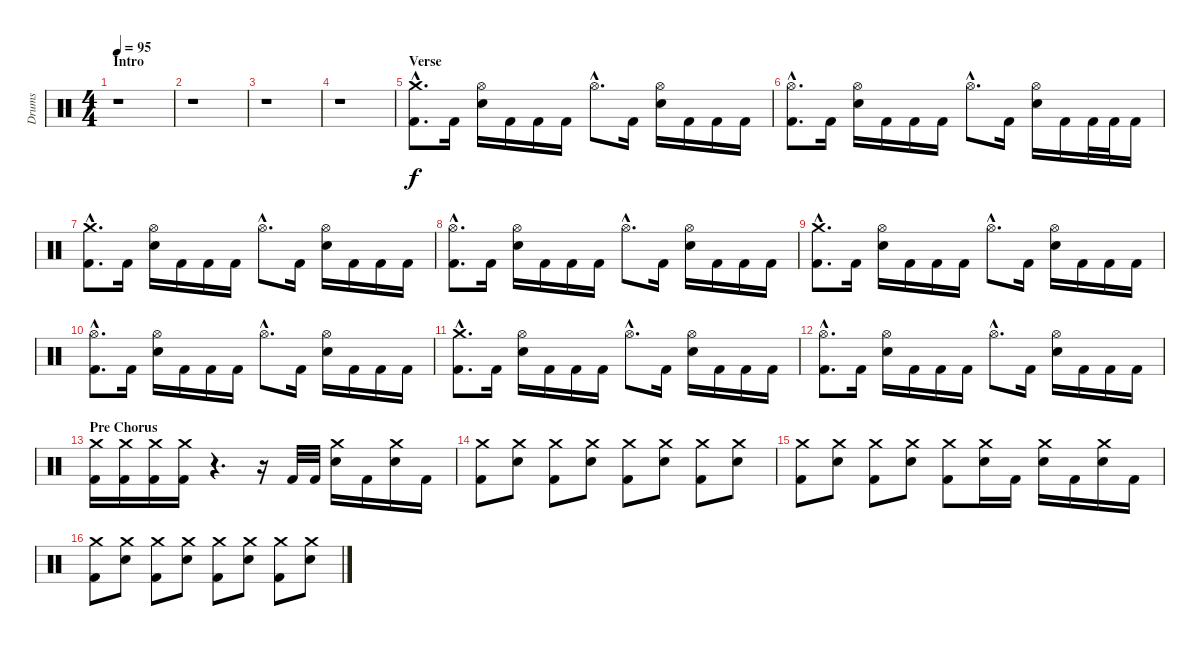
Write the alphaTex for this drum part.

\track ("Drums" "Drums") {instrument percussion}
\staff {score}
\articulation defaults
\ts (4 4)
\section ("" "Intro")
\tempo 95
\clef neutral
\ks c
r.1{dy f} |
r.1 |
r.1 |
r.1 |
\section ("" "Verse")
("Crash medium (hit)"{hac} "Kick (hit) 2"{hac}).8{d} "Kick (hit) 2".16 ("Hi-Hat (open)" "Electric Snare (hit)").16 "Kick (hit) 2".16 "Kick (hit) 2".16 "Kick (hit) 2".16 "Hi-Hat (open)"{hac}.8{d} "Kick (hit) 2".16 ("Hi-Hat (open)" "Electric Snare (hit)").16 "Kick (hit) 2".16 "Kick (hit) 2".16 "Kick (hit) 2".16 |
("Hi-Hat (open)"{hac} "Kick (hit) 2"{hac}).8{d} "Kick (hit) 2".16 ("Hi-Hat (open)" "Electric Snare (hit)").16 "Kick (hit) 2".16 "Kick (hit) 2".16 "Kick (hit) 2".16 "Hi-Hat (open)"{hac}.8{d} "Kick (hit) 2".16 ("Hi-Hat (open)" "Electric Snare (hit)").16 "Kick (hit) 2".16 "Kick (hit) 2".32 "Kick (hit) 2".32 "Kick (hit) 2".16 |
("Crash medium (hit)"{hac} "Kick (hit) 2"{hac}).8{d} "Kick (hit) 2".16 ("Hi-Hat (open)" "Electric Snare (hit)").16 "Kick (hit) 2".16 "Kick (hit) 2".16 "Kick (hit) 2".16 "Hi-Hat (open)"{hac}.8{d} "Kick (hit) 2".16 ("Hi-Hat (open)" "Electric Snare (hit)").16 "Kick (hit) 2".16 "Kick (hit) 2".16 "Kick (hit) 2".16 |
("Hi-Hat (open)"{hac} "Kick (hit) 2"{hac}).8{d} "Kick (hit) 2".16 ("Hi-Hat (open)" "Electric Snare (hit)").16 "Kick (hit) 2".16 "Kick (hit) 2".16 "Kick (hit) 2".16 "Hi-Hat (open)"{hac}.8{d} "Kick (hit) 2".16 ("Hi-Hat (open)" "Electric Snare (hit)").16 "Kick (hit) 2".16 "Kick (hit) 2".16 "Kick (hit) 2".16 |
("Crash medium (hit)"{hac} "Kick (hit) 2"{hac}).8{d} "Kick (hit) 2".16 ("Hi-Hat (open)" "Electric Snare (hit)").16 "Kick (hit) 2".16 "Kick (hit) 2".16 "Kick (hit) 2".16 "Hi-Hat (open)"{hac}.8{d} "Kick (hit) 2".16 ("Hi-Hat (open)" "Electric Snare (hit)").16 "Kick (hit) 2".16 "Kick (hit) 2".16 "Kick (hit) 2".16 |
("Hi-Hat (open)"{hac} "Kick (hit) 2"{hac}).8{d} "Kick (hit) 2".16 ("Hi-Hat (open)" "Electric Snare (hit)").16 "Kick (hit) 2".16 "Kick (hit) 2".16 "Kick (hit) 2".16 "Hi-Hat (open)"{hac}.8{d} "Kick (hit) 2".16 ("Hi-Hat (open)" "Electric Snare (hit)").16 "Kick (hit) 2".16 "Kick (hit) 2".16 "Kick (hit) 2".16 |
("Crash medium (hit)"{hac} "Kick (hit) 2"{hac}).8{d} "Kick (hit) 2".16 ("Hi-Hat (open)" "Electric Snare (hit)").16 "Kick (hit) 2".16 "Kick (hit) 2".16 "Kick (hit) 2".16 "Hi-Hat (open)"{hac}.8{d} "Kick (hit) 2".16 ("Hi-Hat (open)" "Electric Snare (hit)").16 "Kick (hit) 2".16 "Kick (hit) 2".16 "Kick (hit) 2".16 |
("Hi-Hat (open)"{hac} "Kick (hit) 2"{hac}).8{d} "Kick (hit) 2".16 ("Hi-Hat (open)" "Electric Snare (hit)").16 "Kick (hit) 2".16 "Kick (hit) 2".16 "Kick (hit) 2".16 "Hi-Hat (open)"{hac}.8{d} "Kick (hit) 2".16 ("Hi-Hat (open)" "Electric Snare (hit)").16 "Kick (hit) 2".16 "Kick (hit) 2".16 "Kick (hit) 2".16 |
\section ("" "Pre Chorus")
("Crash medium (hit)" "Kick (hit) 2").16 ("Crash medium (hit)" "Kick (hit) 2").16 ("Crash medium (hit)" "Kick (hit) 2").16 ("Crash medium (hit)" "Kick (hit) 2").16 r.4{d} r.16 "Kick (hit) 2".32 "Kick (hit) 2".32 ("Crash medium (hit)" "Electric Snare (hit)").16 "Kick (hit) 2".16 ("Crash medium (hit)" "Electric Snare (hit)").16 "Kick (hit) 2".16 |
("Crash medium (hit)" "Kick (hit) 2").8 ("Crash medium (hit)" "Electric Snare (hit)").8 ("Crash medium (hit)" "Kick (hit) 2").8 ("Crash medium (hit)" "Electric Snare (hit)").8 ("Crash medium (hit)" "Kick (hit) 2").8 ("Crash medium (hit)" "Electric Snare (hit)").8 ("Crash medium (hit)" "Kick (hit) 2").8 ("Crash medium (hit)" "Electric Snare (hit)").8 |
("Crash medium (hit)" "Kick (hit) 2").8 ("Crash medium (hit)" "Electric Snare (hit)").8 ("Crash medium (hit)" "Kick (hit) 2").8 ("Crash medium (hit)" "Electric Snare (hit)").8 ("Crash medium (hit)" "Kick (hit) 2").8 ("Crash medium (hit)" "Electric Snare (hit)").16 "Kick (hit) 2".16 ("Crash medium (hit)" "Electric Snare (hit)").16 "Kick (hit) 2".16 ("Crash medium (hit)" "Electric Snare (hit)").16 "Kick (hit) 2".16 |
("Crash medium (hit)" "Kick (hit) 2").8 ("Crash medium (hit)" "Electric Snare (hit)").8 ("Crash medium (hit)" "Kick (hit) 2").8 ("Crash medium (hit)" "Electric Snare (hit)").8 ("Crash medium (hit)" "Kick (hit) 2").8 ("Crash medium (hit)" "Electric Snare (hit)").8 ("Crash medium (hit)" "Kick (hit) 2").8 ("Crash medium (hit)" "Electric Snare (hit)").8
